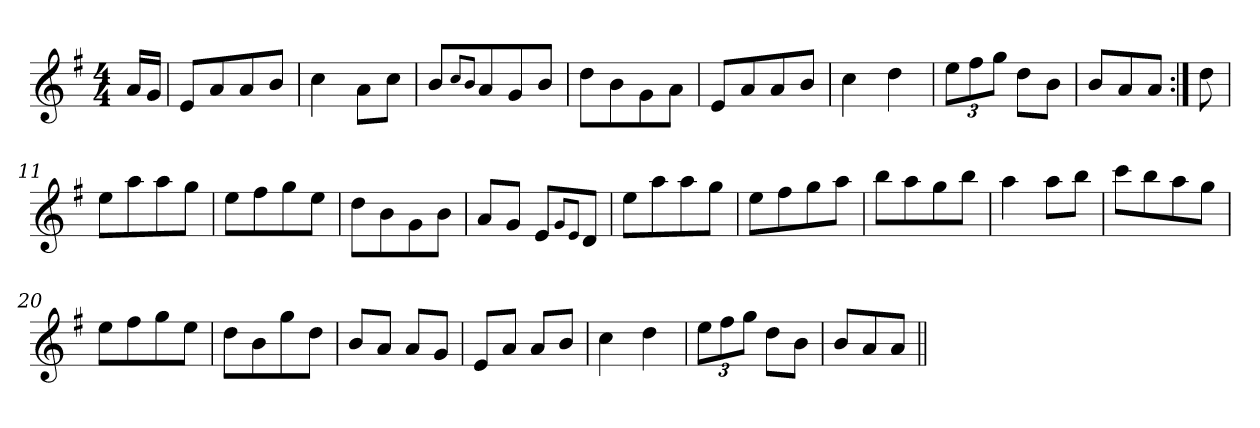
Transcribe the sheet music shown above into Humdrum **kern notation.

**kern
*part1
*staff1
*clefG2
*k[f#]
*M4/4
=1
16a/LL
16g/JJ
=2
8e/L
8a/
8a/
8b/J
=3
4cc\
8a\L
8cc\J
=4
8b/L
8qcc/L
8qb/J
8a/
8g/
8b/J
=5
8dd\L
8b\
8g\
8a\J
=6
8e/L
8a/
8a/
8b/J
=7
4cc\
4dd\
=8
*Xbrackettup
12ee\L
12ff#\
12gg\J
8dd\L
8b\J
=9
8b/L
8a/
8a/J
=10:|!
8dd\
=11
8ee\L
8aa\
8aa\
8gg\J
!!LO:LB:g=z
=12
8ee\L
8ff#\
8gg\
8ee\J
=13
8dd\L
8b\
8g\
8b\J
=14
8a/L
8g/J
8e/L
8qg/L
8qe/J
8d/J
=15
8ee\L
8aa\
8aa\
8gg\J
=16
8ee\L
8ff#\
8gg\
8aa\J
=17
8bb\L
8aa\
8gg\
8bb\J
=18
4aa\
8aa\L
8bb\J
=19
8ccc\L
8bb\
8aa\
8gg\J
=20
8ee\L
8ff#\
8gg\
8ee\J
=21
8dd\L
8b\
8gg\
8dd\J
!!LO:LB:g=z
=22
8b/L
8a/J
8a/L
8g/J
=23
8e/L
8a/J
8a/L
8b/J
=24
4cc\
4dd\
=25
12ee\L
12ff#\
12gg\J
8dd\L
8b\J
=26
8b/L
8a/
8a/J
=||
*-
